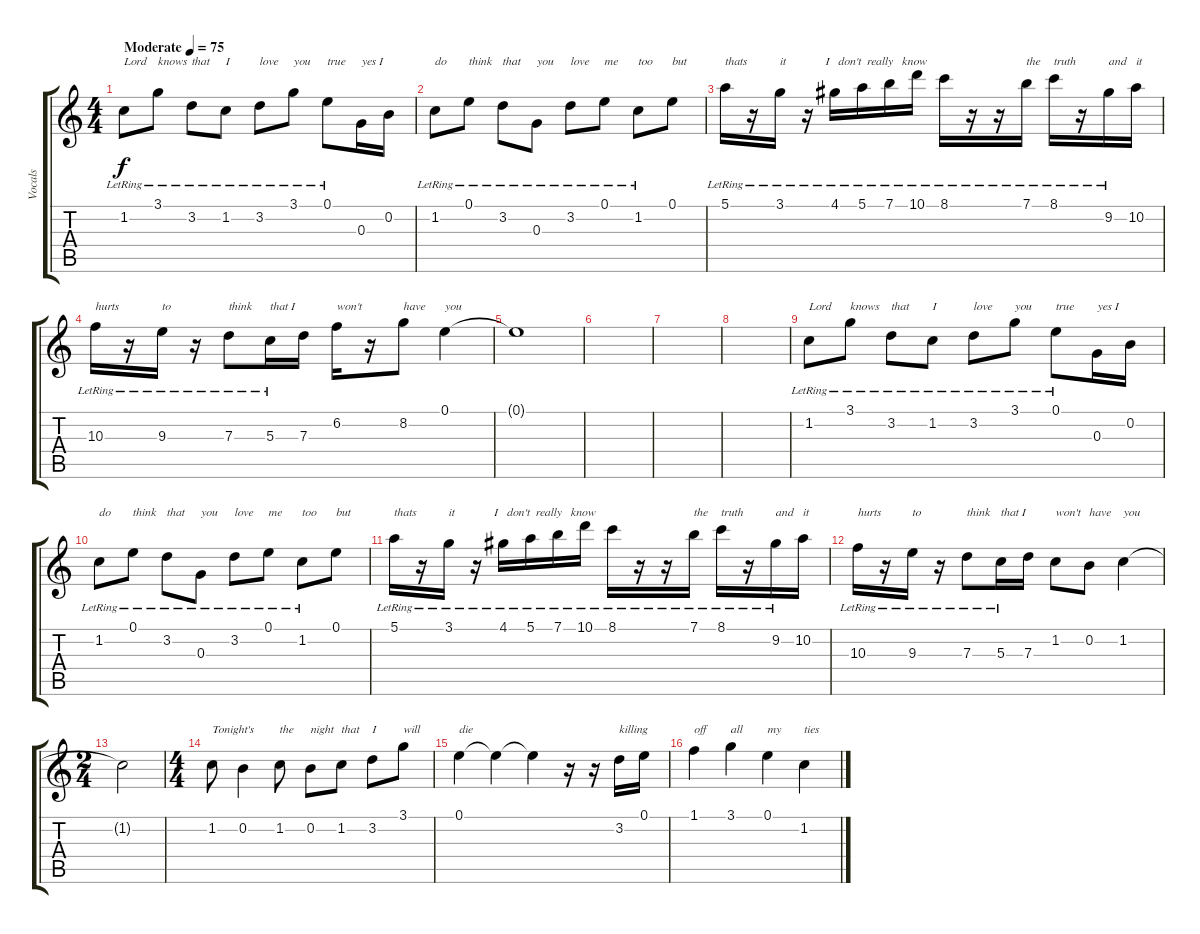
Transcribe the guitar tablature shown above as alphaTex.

\track ("Vocals" "Vocals") {instrument overdrivenguitar}
\staff {score tabs}
\tuning (E4 B3 G3 D3 A2 E2) {hide}
\ts (4 4)
\tempo (75 "Moderate")
\clef g2
\ks c
1.2{lr}.8{txt "Lord" dy f instrument overdrivenguitar} 3.1{lr}.8{txt "knows"} 3.2{lr}.8{txt "that"} 1.2{lr}.8{txt "I"} 3.2{lr}.8{txt "love"} 3.1{lr}.8{txt "you"} 0.1{lr}.8{txt "true"} 0.3.16{txt "yes I"} 0.2.16 |
1.2{lr}.8{txt "do"} 0.1{lr}.8{txt "think"} 3.2{lr}.8{txt "that"} 0.3{lr}.8{txt "you "} 3.2{lr}.8{txt "love"} 0.1{lr}.8{txt "me"} 1.2{lr}.8{txt "too"} 0.1.8{txt "but"} |
5.1{lr}.16{txt "thats"} r.16 3.1{lr}.16{txt "it   "} r.16{txt "      I   don't  really   know"} 4.1{lr}.16 5.1{lr}.16 7.1{lr}.16 10.1{lr}.16 8.1{lr}.16 r.16 r.16 7.1{lr}.16{txt "the"} 8.1{lr}.16{txt "truth"} r.16 9.2{lr}.16{txt "and"} 10.2.16{txt "it"} |
10.3{lr}.16{txt "hurts"} r.16 9.3{lr}.16{txt "to"} r.16 7.3{lr}.8{txt "think"} 5.3{lr}.16{txt "that I"} 7.3.16 6.2.16{txt "won't"} r.16 8.2.8{txt "have"} 0.1.4{txt "you"} |
0.1{t}.1 |
|
|
|
1.2{lr}.8{txt "Lord"} 3.1{lr}.8{txt "knows"} 3.2{lr}.8{txt "that"} 1.2{lr}.8{txt "I"} 3.2{lr}.8{txt "love"} 3.1{lr}.8{txt "you"} 0.1{lr}.8{txt "true"} 0.3.16{txt "yes I"} 0.2.16 |
1.2{lr}.8{txt "do"} 0.1{lr}.8{txt "think"} 3.2{lr}.8{txt "that"} 0.3{lr}.8{txt "you "} 3.2{lr}.8{txt "love"} 0.1{lr}.8{txt "me"} 1.2{lr}.8{txt "too"} 0.1.8{txt "but"} |
5.1{lr}.16{txt "thats"} r.16 3.1{lr}.16{txt "it   "} r.16{txt "      I   don't  really   know"} 4.1{lr}.16 5.1{lr}.16 7.1{lr}.16 10.1{lr}.16 8.1{lr}.16 r.16 r.16 7.1{lr}.16{txt "the"} 8.1{lr}.16{txt "truth"} r.16 9.2{lr}.16{txt "and"} 10.2.16{txt "it"} |
10.3{lr}.16{txt "hurts"} r.16 9.3{lr}.16{txt "to"} r.16 7.3{lr}.8{txt "think"} 5.3{lr}.16{txt "that I"} 7.3.16 1.2.8{txt "won't"} 0.2.8{txt "have"} 1.2.4{txt "you"} |
\ts (2 4)
1.2{t}.2 |
\ts (4 4)
1.2.8{txt "Tonight's"} 0.2.4 1.2.8{txt "the"} 0.2.8{txt "night"} 1.2.8{txt "that"} 3.2.8{txt "I"} 3.1.8{txt "will"} |
0.1.4{txt "die"} 0.1{t}.4 0.1{t}.4 r.16 r.16 3.2.16{txt "killing"} 0.1.16 |
1.1.4{txt "off"} 3.1.4{txt "all"} 0.1.4{txt "my"} 1.2.4{txt "ties"}
